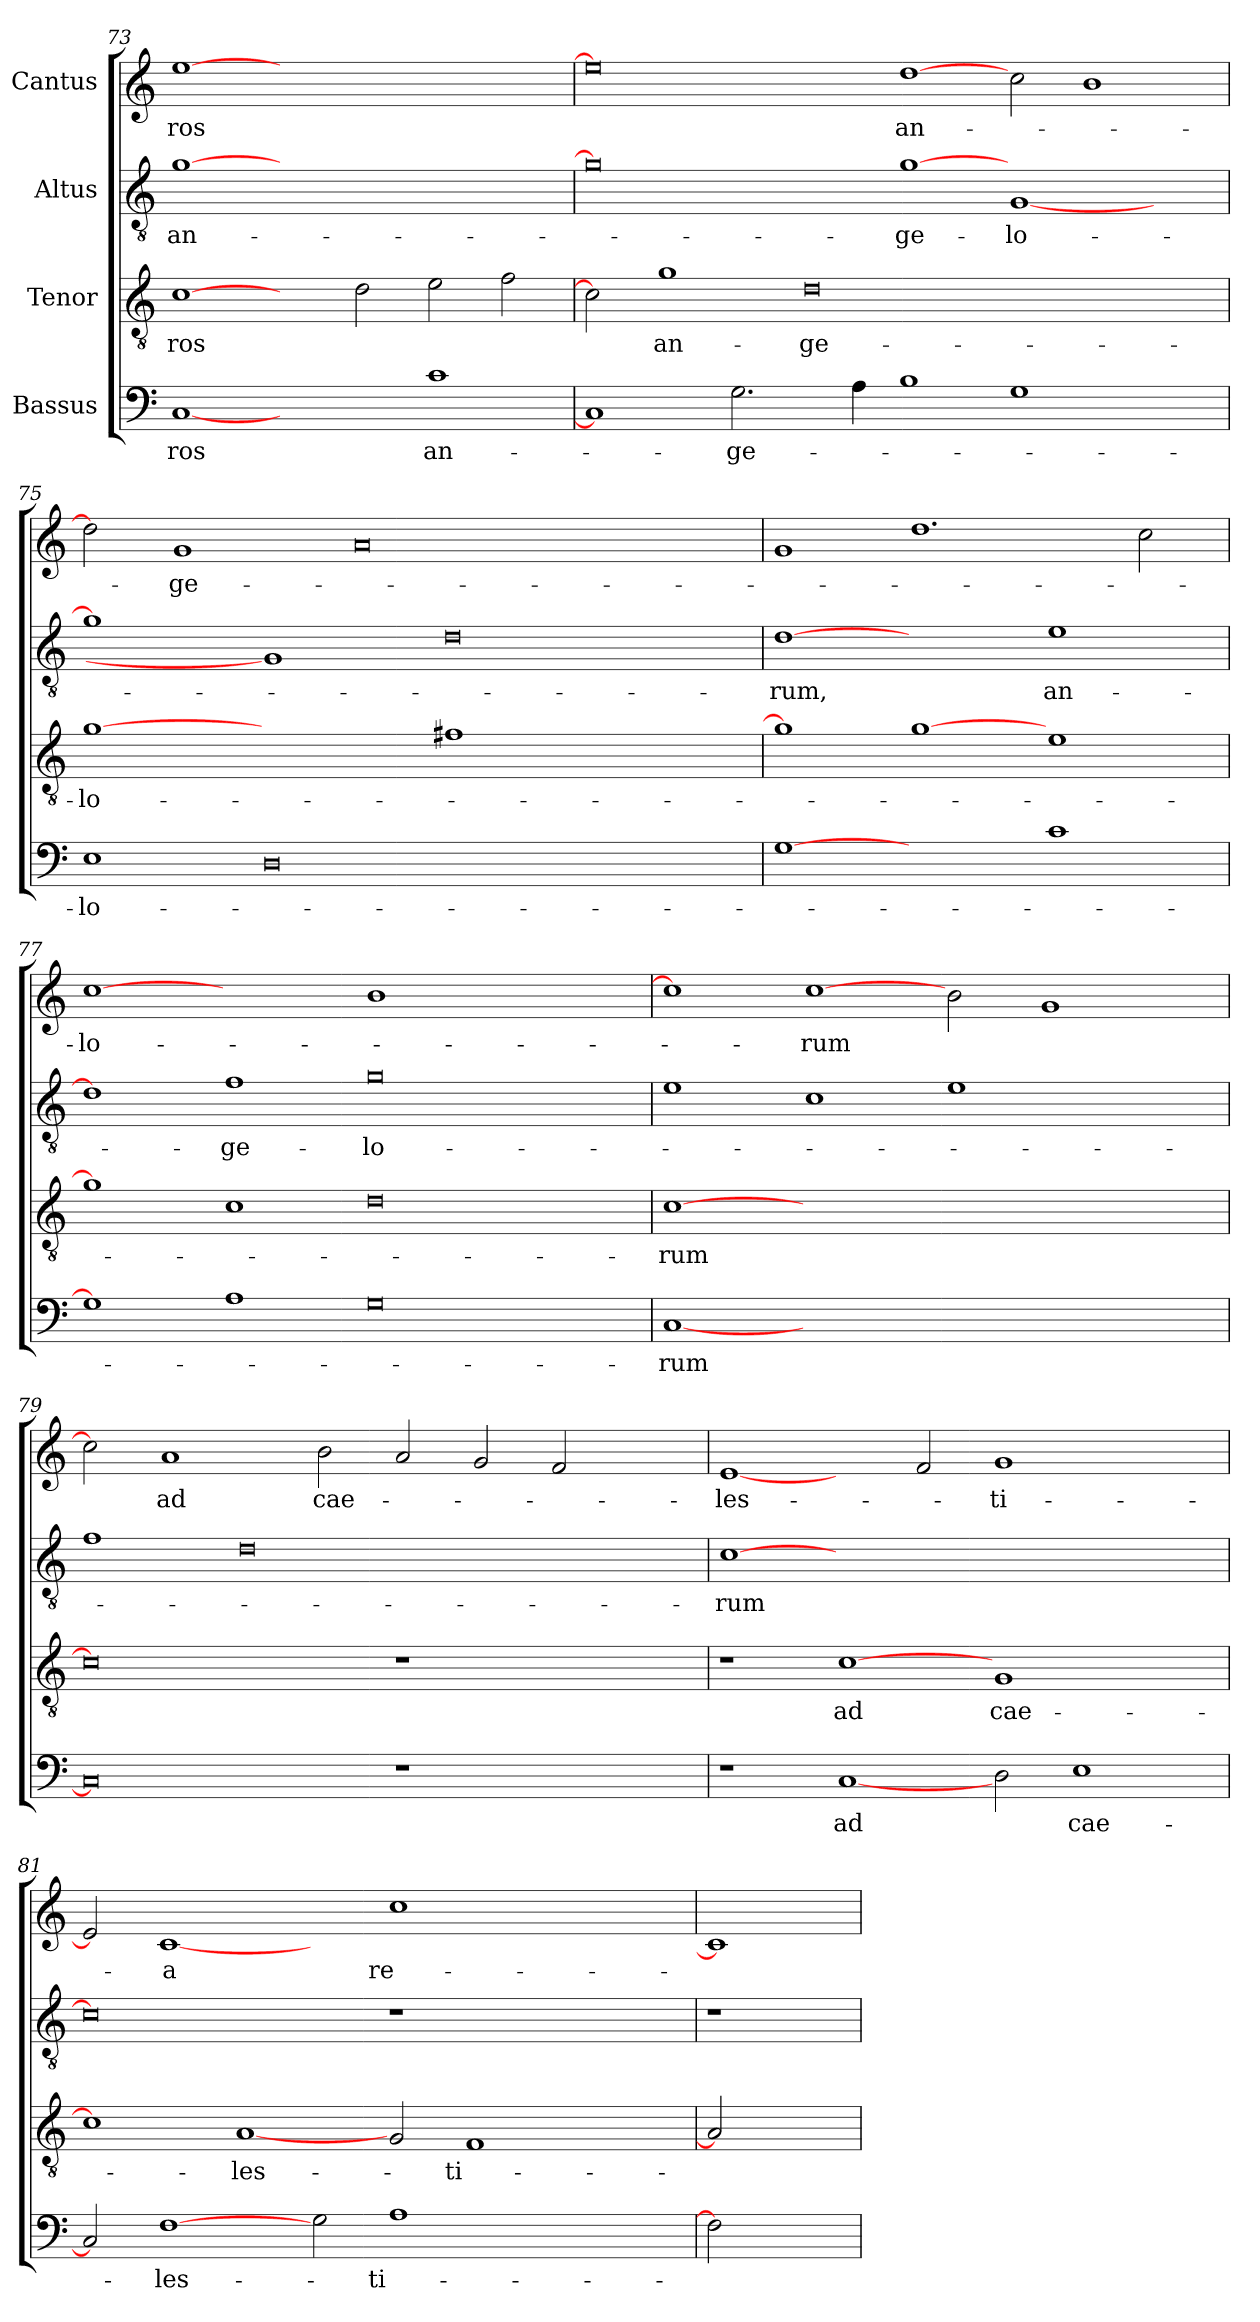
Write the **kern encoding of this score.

**kern	**text	**kern	**text	**kern	**text	**kern	**text
*part4	*part4	*part3	*part3	*part2	*part2	*part1	*part1
*staff4	*staff4	*staff3	*staff3	*staff2	*staff2	*staff1	*staff1
*I"Bassus	*	*I"Tenor	*	*I"Altus	*	*I"Cantus	*
*clefF4	*	*clefGv2	*	*clefGv2	*	*clefG2	*
*k[]	*	*k[]	*	*k[]	*	*k[]	*
*C:	*	*C:	*	*C:	*	*C:	*
=73	=73	=73	=73	=73	=73	=73	=73
!	!LO:LY:i	!	!	!	!LO:LY:i	!	!
[1C/	-ros	[1c\	-ros	[1g\	an-	[1ee\	-ros
1ryy	.	2ryy	.	0ryy	.	0ryy	.
.	.	2d\	.	.	.	.	.
!	!LO:LY:i	!	!	!	!	!	!
1c\	an-	2e\	.	.	.	.	.
.	.	2f\	.	.	.	.	.
=74	=74	=74	=74	=74	=74	=74	=74
1C/]	.	2c\]	.	0g\]	.	0ee\]	.
.	.	1g\	an-	.	.	.	.
!	!LO:LY:i	!	!	!	!	!	!
2.G\	-ge-	.	.	.	.	.	.
.	.	0d\	-ge-	.	.	.	.
4A\	.	.	.	.	.	.	.
!	!	!	!	!	!LO:LY:i	!	!
1B\	.	.	.	[1g\	-ge-	[1dd\	an-
!	!	!	!	!	!LO:LY:i	!	!
1G\	.	.	.	[1G/	-lo-	2cc\	.
.	.	1ryy	.	.	.	1b\	.
2ryy	.	.	.	2ryy	.	.	.
=75	=75	=75	=75	=75	=75	=75	=75
!	!LO:LY:i	!	!	!	!	!	!
1E\	-lo-	[1g\	-lo-	1g\]	.	2dd\]	.
.	.	.	.	.	.	1g/	-ge-
0D\	.	1ryy	.	1G/]	.	.	.
.	.	.	.	.	.	0a/	.
.	.	1f#X\	.	0d\	.	.	.
1ryy	.	1ryy	.	.	.	.	.
.	.	.	.	.	.	2ryy	.
=76	=76	=76	=76	=76	=76	=76	=76
!	!	!	!	!	!LO:LY:i	!	!
[1G\	.	1g\]	.	[1d\	-rum,	1g/	.
1ryy	.	[1g\	.	1ryy	.	1.dd\	.
!	!	!	!	!	!LO:LY:i	!	!
1c\	.	1e\	.	1e\	an-	.	.
.	.	.	.	.	.	2cc\	.
!!LO:LB:g=z
=77	=77	=77	=77	=77	=77	=77	=77
1G\]	.	1g\]	.	1d\]	.	[1cc\	-lo-
!	!	!	!	!	!LO:LY:i	!	!
1A\	.	1c\	.	1f\	-ge-	1ryy	.
!	!	!	!	!	!LO:LY:i	!	!
0G\	.	0d\	.	0g\	-lo-	1b\	.
.	.	.	.	.	.	1ryy	.
=78	=78	=78	=78	=78	=78	=78	=78
!	!LO:LY:i	!	!	!	!	!	!
[1C/	-rum	[1c\	-rum	1e\	.	1cc\]	.
0ryy	.	0ryy	.	1c\	.	[1cc\	-rum
.	.	.	.	1e\	.	2b\	.
.	.	.	.	.	.	1g/	.
2ryy	.	2ryy	.	2ryy	.	.	.
=79	=79	=79	=79	=79	=79	=79	=79
0C/]	.	0c\]	.	1f\	.	2cc\]	.
.	.	.	.	.	.	1a/	ad
.	.	.	.	0d\	.	.	.
.	.	.	.	.	.	2b\	cae-
1r	.	1r	.	.	.	2a/	.
.	.	.	.	.	.	2g/	.
1ryy	.	1ryy	.	1ryy	.	2f/	.
.	.	.	.	.	.	2ryy	.
=80	=80	=80	=80	=80	=80	=80	=80
!	!	!	!	!	!LO:LY:i	!	!
1r	.	1r	.	[1c\	-rum	[1e/	-les-
!	!LO:LY:i	!	!LO:LY:i	!	!	!	!
[1C/	ad	[1c\	ad	0ryy	.	2ryy	.
.	.	.	.	.	.	2f/	.
!	!	!	!LO:LY:i	!	!	!	!
2D\	.	1G/	cae-	.	.	1g/	-ti-
!	!LO:LY:i	!	!	!	!	!	!
1E\	cae-	.	.	.	.	.	.
.	.	2ryy	.	2ryy	.	2ryy	.
=81	=81	=81	=81	=81	=81	=81	=81
2C/]	.	1c\]	.	0c\]	.	2e/]	.
!	!LO:LY:i	!	!	!	!	!	!
[1F\	-les-	.	.	.	.	[1c/	-a
!	!	!	!LO:LY:i	!	!	!	!
.	.	[1A/	-les-	.	.	.	.
2G\	.	.	.	.	.	2ryy	.
!	!LO:LY:i	!	!	!	!	!	!
1A\	-ti-	2G/	.	1r	.	1cc\	re-
!	!	!	!LO:LY:i	!	!	!	!
.	.	1F/	-ti-	.	.	.	.
1ryy	.	.	.	1ryy	.	1ryy	.
.	.	2ryy	.	.	.	.	.
=82	=82	=82	=82	=82	=82	=82	=82
2F\]	.	2A/]	.	1r	.	1c/]	.
2ryy	.	2ryy	.	.	.	.	.
=	=	=	=	=	=	=	=
*-	*-	*-	*-	*-	*-	*-	*-
